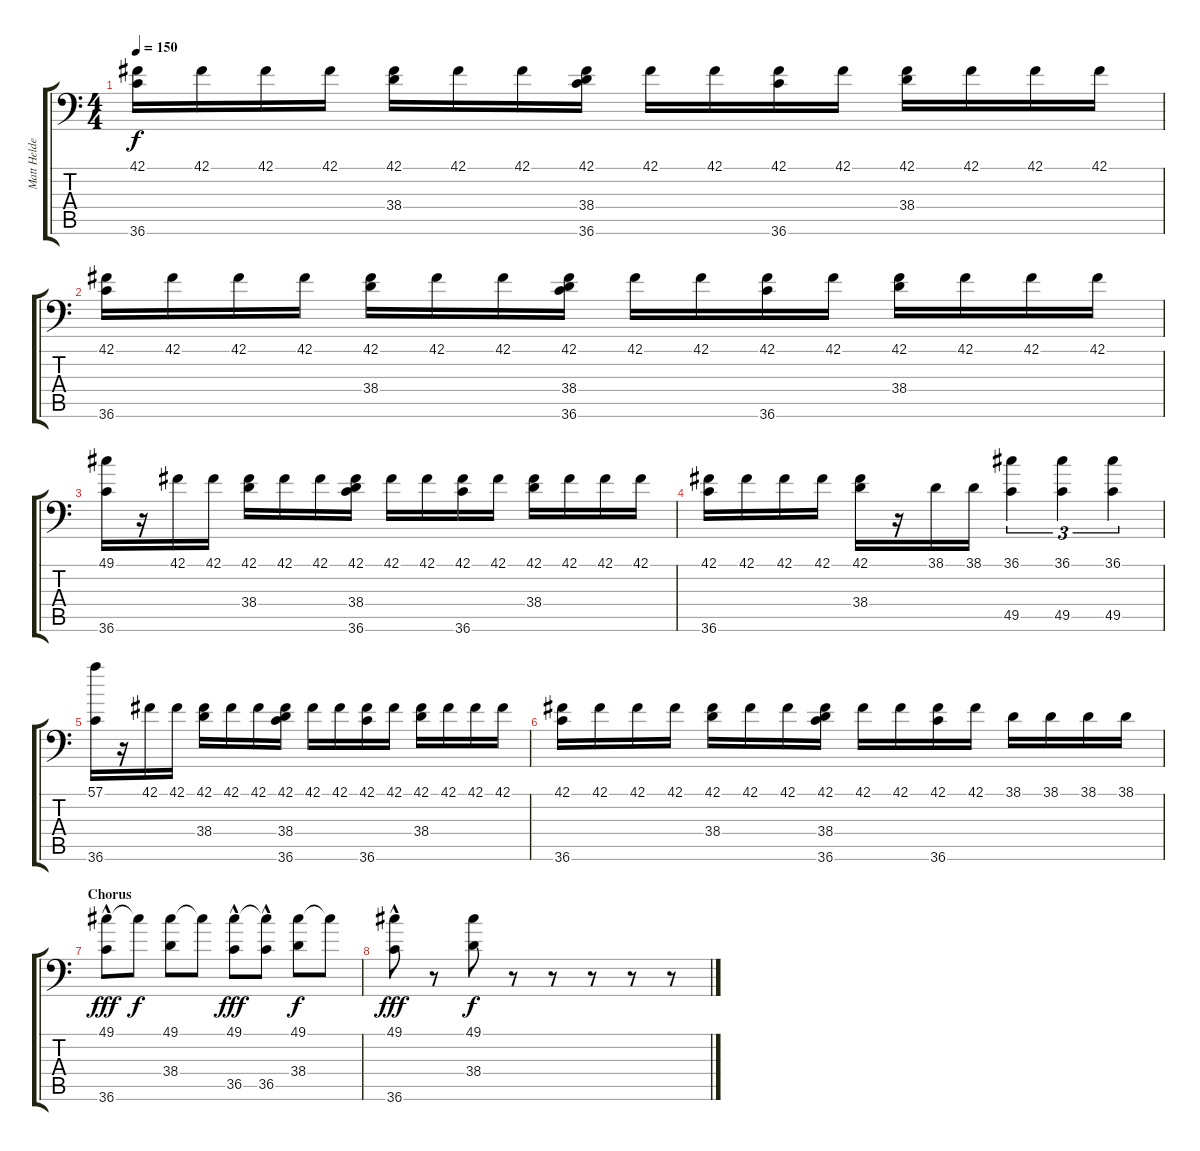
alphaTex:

\track ("Matt Helders" "Matt Helde") {instrument acousticgrandpiano}
\staff {score tabs}
\tuning (C-1 C-1 C-1 C-1 C-1 C-1) {hide}
\ts (4 4)
\tempo 150
\clef f4
\ks c
(42.1 36.6).16{dy f} 42.1.16 42.1.16 42.1.16 (42.1 38.4).16 42.1.16 42.1.16 (42.1 38.4 36.6).16 42.1.16 42.1.16 (42.1 36.6).16 42.1.16 (42.1 38.4).16 42.1.16 42.1.16 42.1.16 |
(42.1 36.6).16 42.1.16 42.1.16 42.1.16 (42.1 38.4).16 42.1.16 42.1.16 (42.1 38.4 36.6).16 42.1.16 42.1.16 (42.1 36.6).16 42.1.16 (42.1 38.4).16 42.1.16 42.1.16 42.1.16 |
(49.1 36.6).16 r.16 42.1.16 42.1.16 (42.1 38.4).16 42.1.16 42.1.16 (42.1 38.4 36.6).16 42.1.16 42.1.16 (42.1 36.6).16 42.1.16 (42.1 38.4).16 42.1.16 42.1.16 42.1.16 |
(42.1 36.6).16 42.1.16 42.1.16 42.1.16 (42.1 38.4).16 r.16 38.1.16 38.1.16 (36.1 49.5).4{tu (3 2)} (36.1 49.5).4{tu (3 2)} (36.1 49.5).4{tu (3 2)} |
(57.1 36.6).16 r.16 42.1.16 42.1.16 (42.1 38.4).16 42.1.16 42.1.16 (42.1 38.4 36.6).16 42.1.16 42.1.16 (42.1 36.6).16 42.1.16 (42.1 38.4).16 42.1.16 42.1.16 42.1.16 |
(42.1 36.6).16 42.1.16 42.1.16 42.1.16 (42.1 38.4).16 42.1.16 42.1.16 (42.1 38.4 36.6).16 42.1.16 42.1.16 (42.1 36.6).16 42.1.16 38.1.16 38.1.16 38.1.16 38.1.16 |
\section ("" "Chorus")
(49.1 36.6{hac}).8{dy fff} 49.1{t}.8{dy f} (49.1 38.4).8 49.1{t}.8 (49.1 36.5{hac}).8{dy fff} (49.1{t} 36.5{hac}).8 (49.1 38.4).8{dy f} 49.1{t}.8 |
(49.1 36.6{hac}).8{dy fff} r.8 (49.1 38.4).8{dy f} r.8 r.8 r.8 r.8 r.8
